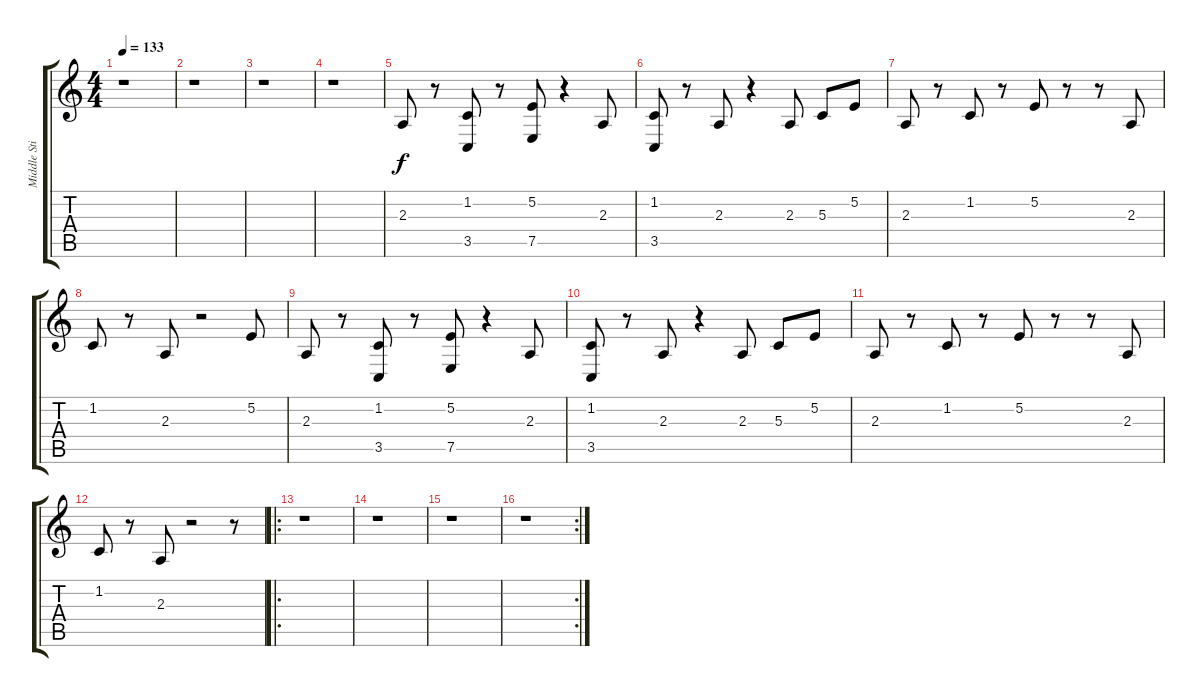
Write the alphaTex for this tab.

\track ("Middle Stings" "Middle Sti") {instrument stringensemble1}
\staff {score tabs}
\tuning (E4 B3 G3 D3 A2 E2) {hide}
\ts (4 4)
\tempo 133
\clef g2
\ks c
r.1{dy f} |
r.1 |
r.1 |
r.1 |
2.3.8 r.8 (1.2 3.5).8 r.8 (5.2 7.5).8 r.4 2.3.8 |
(1.2 3.5).8 r.8 2.3.8 r.4 2.3.8 5.3.8 5.2.8 |
2.3.8 r.8 1.2.8 r.8 5.2.8 r.8 r.8 2.3.8 |
1.2.8 r.8 2.3.8 r.2 5.2.8 |
2.3.8 r.8 (1.2 3.5).8 r.8 (5.2 7.5).8 r.4 2.3.8 |
(1.2 3.5).8 r.8 2.3.8 r.4 2.3.8 5.3.8 5.2.8 |
2.3.8 r.8 1.2.8 r.8 5.2.8 r.8 r.8 2.3.8 |
1.2.8 r.8 2.3.8 r.2 r.8 |
\ro
r.1 |
r.1 |
r.1 |
\rc 2
r.1
